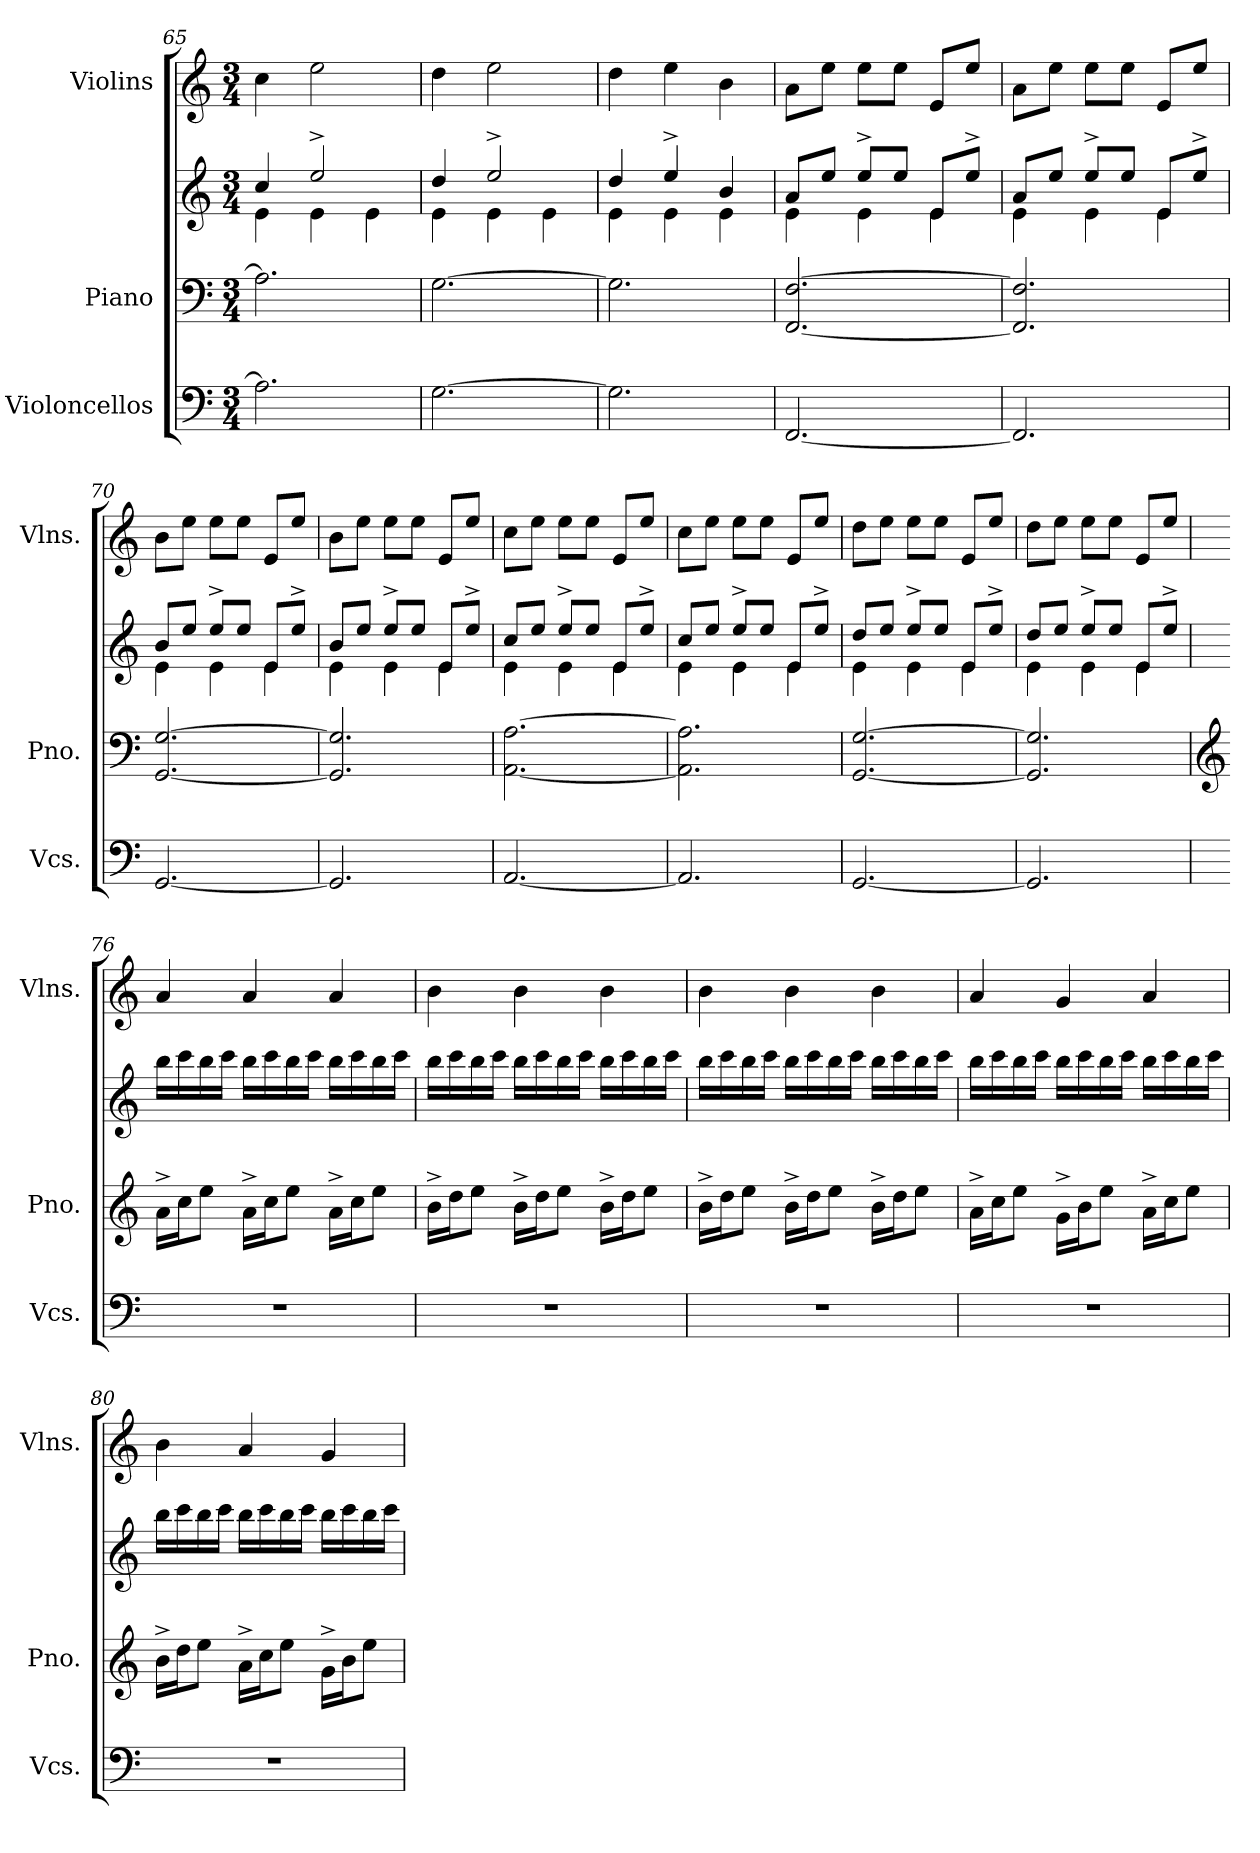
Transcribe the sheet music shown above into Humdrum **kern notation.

**kern	**kern	**kern	**kern
*part3	*part2	*part2	*part1
*staff4	*staff3	*staff2	*staff1
*I"Violoncellos	*I"Piano	*	*I"Violins
*I'Vcs.	*I'Pno.	*	*I'Vlns.
*clefF4	*clefF4	*clefG2	*clefG2
*k[]	*k[]	*k[]	*k[]
*M3/4	*M3/4	*M3/4	*M3/4
=65	=65	=65	=65
*	*	*^	*
2.A\]	2.A\]	4cc/	4e\	4cc\
.	.	2ee^/	4e\	2ee\
.	.	.	4e\	.
=66	=66	=66	=66	=66
[2.G\	[2.G\	4dd/	4e\	4dd\
.	.	2ee^/	4e\	2ee\
.	.	.	4e\	.
=67	=67	=67	=67	=67
2.G\]	2.G\]	4dd/	4e\	4dd\
.	.	4ee^/	4e\	4ee\
.	.	4b/	4e\	4b\
=68	=68	=68	=68	=68
[2.FF/	[2.FF/ [2.F/	8a/L	4e\	8a\L
.	.	8ee/J	.	8ee\J
.	.	8ee^/L	4e\	8ee\L
.	.	8ee/J	.	8ee\J
.	.	8e/L	4e\	8e/L
.	.	8ee^/J	.	8ee/J
=69	=69	=69	=69	=69
2.FF/]	2.FF/] 2.F/]	8a/L	4e\	8a\L
.	.	8ee/J	.	8ee\J
.	.	8ee^/L	4e\	8ee\L
.	.	8ee/J	.	8ee\J
.	.	8e/L	4e\	8e/L
.	.	8ee^/J	.	8ee/J
=70	=70	=70	=70	=70
[2.GG/	[2.GG/ [2.G/	8b/L	4e\	8b\L
.	.	8ee/J	.	8ee\J
.	.	8ee^/L	4e\	8ee\L
.	.	8ee/J	.	8ee\J
.	.	8e/L	4e\	8e/L
.	.	8ee^/J	.	8ee/J
!!LO:LB:g=z
=71	=71	=71	=71	=71
2.GG/]	2.GG/] 2.G/]	8b/L	4e\	8b\L
.	.	8ee/J	.	8ee\J
.	.	8ee^/L	4e\	8ee\L
.	.	8ee/J	.	8ee\J
.	.	8e/L	4e\	8e/L
.	.	8ee^/J	.	8ee/J
=72	=72	=72	=72	=72
[2.AA/	[2.AA\ [2.A\	8cc/L	4e\	8cc\L
.	.	8ee/J	.	8ee\J
.	.	8ee^/L	4e\	8ee\L
.	.	8ee/J	.	8ee\J
.	.	8e/L	4e\	8e/L
.	.	8ee^/J	.	8ee/J
=73	=73	=73	=73	=73
2.AA/]	2.AA\] 2.A\]	8cc/L	4e\	8cc\L
.	.	8ee/J	.	8ee\J
.	.	8ee^/L	4e\	8ee\L
.	.	8ee/J	.	8ee\J
.	.	8e/L	4e\	8e/L
.	.	8ee^/J	.	8ee/J
=74	=74	=74	=74	=74
[2.GG/	[2.GG/ [2.G/	8dd/L	4e\	8dd\L
.	.	8ee/J	.	8ee\J
.	.	8ee^/L	4e\	8ee\L
.	.	8ee/J	.	8ee\J
.	.	8e/L	4e\	8e/L
.	.	8ee^/J	.	8ee/J
=75	=75	=75	=75	=75
2.GG/]	2.GG/] 2.G/]	8dd/L	4e\	8dd\L
.	.	8ee/J	.	8ee\J
.	.	8ee^/L	4e\	8ee\L
.	.	8ee/J	.	8ee\J
.	.	8e/L	4e\	8e/L
.	.	8ee^/J	.	8ee/J
*	*	*v	*v	*
=76	=76	=76	=76
*	*clefG2	*	*
2.r	16a^\LL	16bb\LL	4a/
.	16cc\J	16ccc\	.
.	8ee\J	16bb\	.
.	.	16ccc\JJ	.
.	16a^\LL	16bb\LL	4a/
.	16cc\J	16ccc\	.
.	8ee\J	16bb\	.
.	.	16ccc\JJ	.
.	16a^\LL	16bb\LL	4a/
.	16cc\J	16ccc\	.
.	8ee\J	16bb\	.
.	.	16ccc\JJ	.
!!LO:PB:g=z
=77	=77	=77	=77
2.r	16b^\LL	16bb\LL	4b\
.	16dd\J	16ccc\	.
.	8ee\J	16bb\	.
.	.	16ccc\JJ	.
.	16b^\LL	16bb\LL	4b\
.	16dd\J	16ccc\	.
.	8ee\J	16bb\	.
.	.	16ccc\JJ	.
.	16b^\LL	16bb\LL	4b\
.	16dd\J	16ccc\	.
.	8ee\J	16bb\	.
.	.	16ccc\JJ	.
=78	=78	=78	=78
2.r	16b^\LL	16bb\LL	4b\
.	16dd\J	16ccc\	.
.	8ee\J	16bb\	.
.	.	16ccc\JJ	.
.	16b^\LL	16bb\LL	4b\
.	16dd\J	16ccc\	.
.	8ee\J	16bb\	.
.	.	16ccc\JJ	.
.	16b^\LL	16bb\LL	4b\
.	16dd\J	16ccc\	.
.	8ee\J	16bb\	.
.	.	16ccc\JJ	.
=79	=79	=79	=79
2.r	16a^\LL	16bb\LL	4a/
.	16cc\J	16ccc\	.
.	8ee\J	16bb\	.
.	.	16ccc\JJ	.
.	16g^\LL	16bb\LL	4g/
.	16b\J	16ccc\	.
.	8ee\J	16bb\	.
.	.	16ccc\JJ	.
.	16a^\LL	16bb\LL	4a/
.	16cc\J	16ccc\	.
.	8ee\J	16bb\	.
.	.	16ccc\JJ	.
!!LO:LB:g=z
=80	=80	=80	=80
2.r	16b^\LL	16bb\LL	4b\
.	16dd\J	16ccc\	.
.	8ee\J	16bb\	.
.	.	16ccc\JJ	.
.	16a^\LL	16bb\LL	4a/
.	16cc\J	16ccc\	.
.	8ee\J	16bb\	.
.	.	16ccc\JJ	.
.	16g^\LL	16bb\LL	4g/
.	16b\J	16ccc\	.
.	8ee\J	16bb\	.
.	.	16ccc\JJ	.
=	=	=	=
*-	*-	*-	*-
